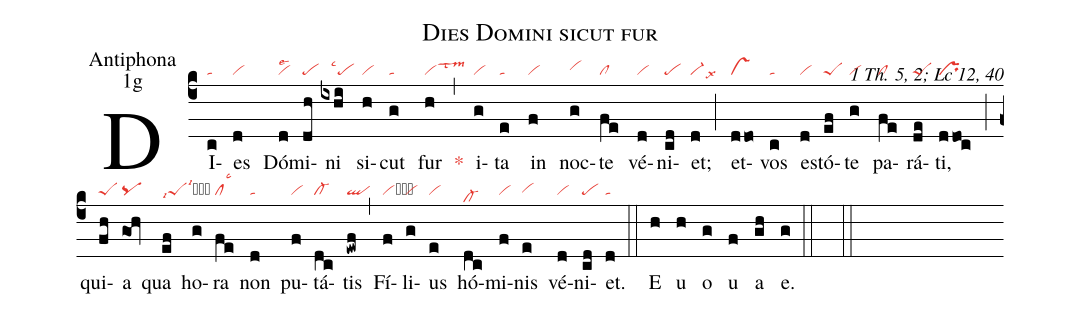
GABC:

name:Dies Domini sicut fur;
office-part:Antiphona;
mode:1g;
commentary:1 Th. 5, 2; Lc 12, 40;
nabc-lines:1;
%%
(c4) DI(c|ta)es(d|vi) Dó(d|vilse2)mi(dh|pe)ni(ixhi|///pelsc1) si(h|vi)cut(g|ta) fur(h|vilstm3) <c>*</c>(,) i(g|vi)ta(e|ta) in(f|vi) noc(g|vihh)te(fe|cl) vé(d|vi)ni(cd|pe)et;(d|vi-lsx9) (;) et(d!/do|vs)vos(c|ta) es(d|vi)tó(ef|peS)te(g|vi) pa(fe|cl)rá(de|peS)ti,(ddoc|pr) (;) qui(fh|peS)a(goh|pq) qua(ef|peSlsi7lsi3) ho(g|vo)ra(fe|cllsc3) non(d|ta) pu(f|vi)tá(dc|cl-)tis(ewf|ql) (,) Fí(f|vio-)li(g|vi)us(e|vi) hó(dc|cl-hc)mi(f|vi)nis(e|vihg) vé(d|vi)ni(cd|pe)et.(d|ta) (::) E(h) u(h) o(g) u(f) a(gh) e.(g) (::) (::)
